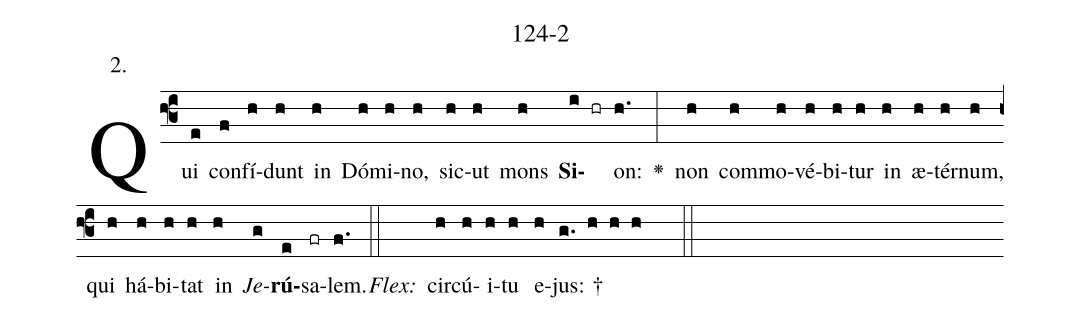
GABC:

name: 124-2;
annotation: 2.;
%%
(f3)Qui(e) con(f)fí(h)dunt(h) in(h) Dó(h)mi(h)no,(h) sic(h)ut(h) mons(h) <b>Si</b>(i hr)on:(h.) <v>\greheightstar</v>(:) non(h) com(h)mo(h)vé(h)bi(h)tur(h) in(h) æ(h)tér(h)num,(h) qui(h) há(h)bi(h)tat(h) in(h) <i>Je</i>(g)<b>rú</b>(e)sa(fr)lem.(f.) (::)
<i>Flex:</i>()  cir(h)cú(h)i(h)tu(h) e(h)jus: †(g. h h h  ::)

%E(h) u(h) o(h) u(g) a(e) e.(f.) (::)
